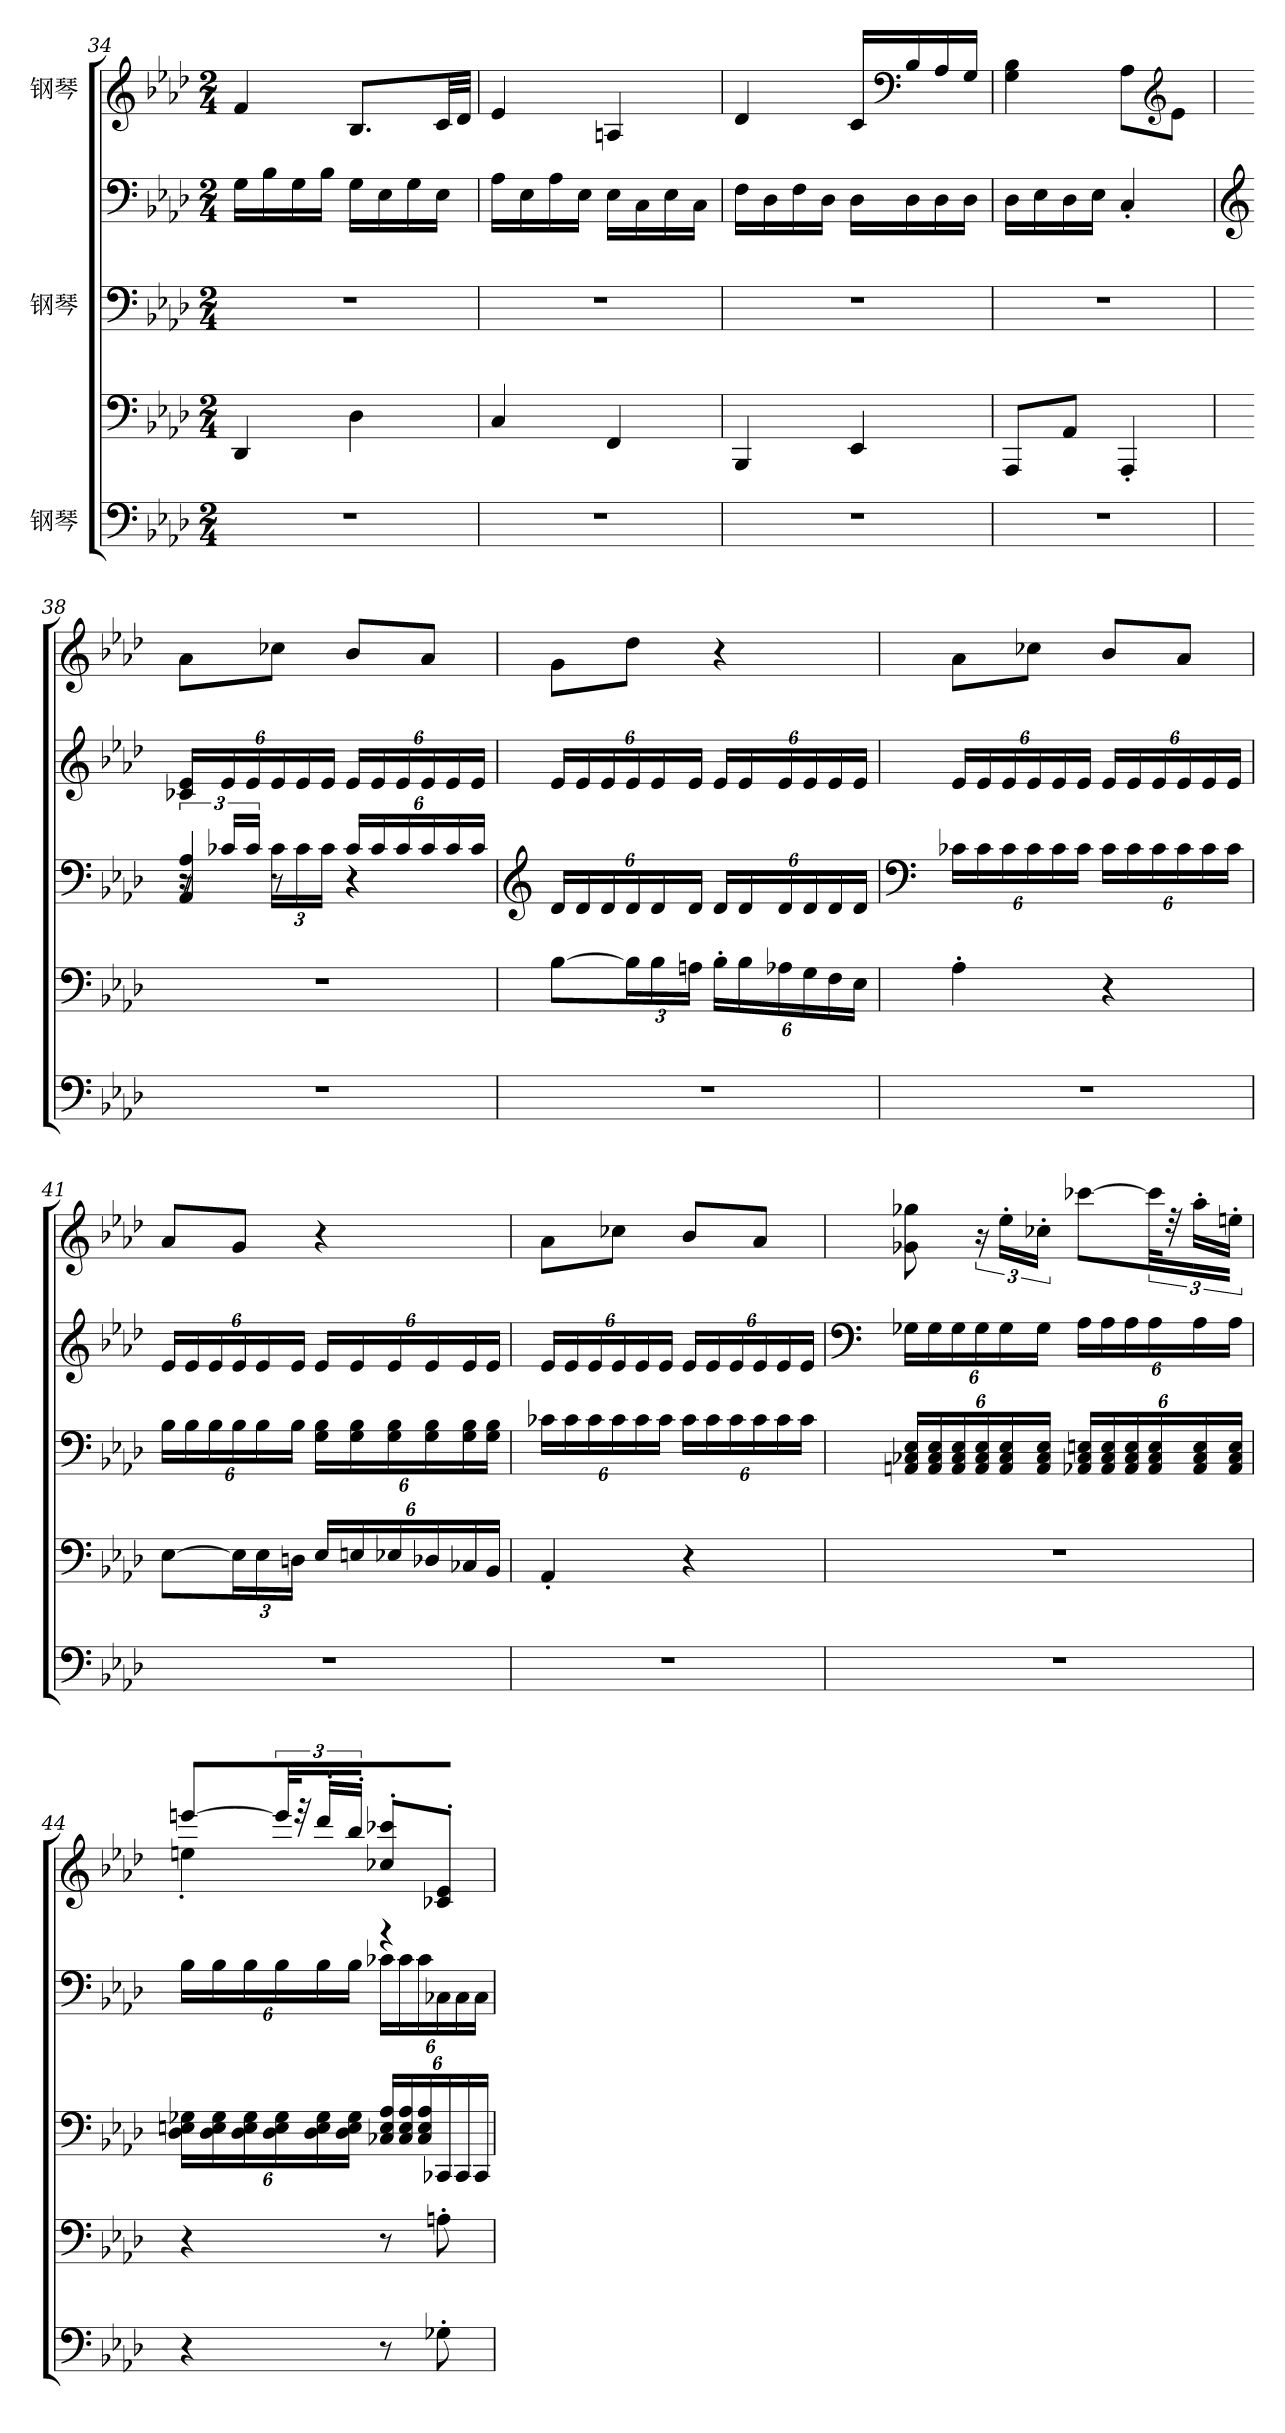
**kern	**kern	**kern	**kern	**kern
*part3	*part3	*part2	*part2	*part1
*staff5	*staff4	*staff3	*staff2	*staff1
*I"钢琴	*	*I"钢琴	*	*I"钢琴
*clefF4	*clefF4	*clefF4	*clefF4	*clefG2
*k[b-e-a-d-]	*k[b-e-a-d-]	*k[b-e-a-d-]	*k[b-e-a-d-]	*k[b-e-a-d-]
*M2/4	*M2/4	*M2/4	*M2/4	*M2/4
=34	=34	=34	=34	=34
2r	4DD-/	2r	16G\LL	4f/
.	.	.	16B-\	.
.	.	.	16G\	.
.	.	.	16B-\JJ	.
.	4D-\	.	16G\LL	8.B-/L
.	.	.	16E-\	.
.	.	.	16G\	.
.	.	.	16E-\JJ	32c/LL
.	.	.	.	32d-/JJJ
=35	=35	=35	=35	=35
2r	4C/	2r	16A-\LL	4e-/
.	.	.	16E-\	.
.	.	.	16A-\	.
.	.	.	16E-\JJ	.
.	4FF/	.	16E-\LL	4An/
.	.	.	16C\	.
.	.	.	16E-\	.
.	.	.	16C\JJ	.
=36	=36	=36	=36	=36
2r	4BBB-/	2r	16F\LL	4d-/
.	.	.	16D-\	.
.	.	.	16F\	.
.	.	.	16D-\JJ	.
.	4EE-/	.	16D-\LL	16c/LL
*	*	*	*	*clefF4
.	.	.	16D-\	16B-/
*	*	*	*	*MM28
.	.	.	16D-\	16A-/
.	.	.	16D-\JJ	16G/JJ
!!LO:PB:g=z
=37	=37	=37	=37	=37
*	*	*	*	*MM28
2r	8AAA-/L	2r	16D-\LL	4G\ 4B-\
.	.	.	16E-\	.
.	8AA-/J	.	16D-\	.
.	.	.	16E-\JJ	.
*	*	*	*	*MM26
.	4AAA-'/	.	4C'/	8A-\L
*	*	*	*	*clefG2
.	.	.	.	8e-\J
=38	=38	=38	=38	=38
*	*	*	*clefG2	*
*	*	*^	*	*
*	*	*	*^	*	*
*	*	*	*	*	*Xbrackettup	*
*	*	*v	*v	*v	*	*
*	*	*	*	*MM34
*	*	*^	*	*
*	*	*	*^	*	*
2r	2r	24r	8r	4AA-/ 4A-/	24c-X/ 24e-/LL	8a-\L
.	.	24c-X/LL	.	.	24e-/	.
.	.	24c-/JJ	.	.	24e-/	.
*	*	*	*Xbrackettup	*	*	*
.	.	8r	24c-\LL	.	24e-/	8cc-X\J
.	.	.	24c-\	.	24e-/	.
.	.	.	24c-\JJ	.	24e-/JJ	.
.	.	24c-/LL	4r	4r	24e-/LL	8b-/L
.	.	24c-/	.	.	24e-/	.
.	.	24c-/	.	.	24e-/	.
.	.	24c-/	.	.	24e-/	8a-/J
.	.	24c-/	.	.	24e-/	.
.	.	24c-/JJ	.	.	24e-/JJ	.
*	*	*v	*v	*v	*	*
!!LO:LB:g=z
=39	=39	=39	=39	=39
*	*	*clefG2	*	*
2r	[8B-\L	24d-/LL	24e-/LL	8g\L
.	.	24d-/	24e-/	.
.	.	24d-/	24e-/	.
*	*Xbrackettup	*	*	*
.	24B-\L]	24d-/	24e-/	8dd-\J
.	24B-\	24d-/	24e-/	.
.	24An\JJ	24d-/JJ	24e-/JJ	.
.	24B-'\LL	24d-/LL	24e-/LL	4r
.	24B-\	24d-/	24e-/	.
.	24A-X\	24d-/	24e-/	.
.	24G\	24d-/	24e-/	.
.	24F\	24d-/	24e-/	.
.	24E-\JJ	24d-/JJ	24e-/JJ	.
=40	=40	=40	=40	=40
*	*	*clefF4	*	*
2r	4A-'\	24c-X\LL	24e-/LL	8a-\L
.	.	24c-\	24e-/	.
.	.	24c-\	24e-/	.
.	.	24c-\	24e-/	8cc-X\J
.	.	24c-\	24e-/	.
.	.	24c-\JJ	24e-/JJ	.
.	4r	24c-\LL	24e-/LL	8b-/L
.	.	24c-\	24e-/	.
.	.	24c-\	24e-/	.
.	.	24c-\	24e-/	8a-/J
.	.	24c-\	24e-/	.
.	.	24c-\JJ	24e-/JJ	.
!!LO:PB:g=z
=41	=41	=41	=41	=41
2r	[8E-\L	24B-\LL	24e-/LL	8a-/L
.	.	24B-\	24e-/	.
.	.	24B-\	24e-/	.
.	24E-\L]	24B-\	24e-/	8g/J
.	24E-\	24B-\	24e-/	.
.	24Dn\JJ	24B-\JJ	24e-/JJ	.
.	24E-/LL	24G\ 24B-\LL	24e-/LL	4r
.	24En/	24G\ 24B-\	24e-/	.
.	24E-X/	24G\ 24B-\	24e-/	.
.	24D-X/	24G\ 24B-\	24e-/	.
.	24C-X/	24G\ 24B-\	24e-/	.
.	24BB-/JJ	24G\ 24B-\JJ	24e-/JJ	.
=42	=42	=42	=42	=42
2r	4AA-'/	24c-X\LL	24e-/LL	8a-\L
.	.	24c-\	24e-/	.
.	.	24c-\	24e-/	.
.	.	24c-\	24e-/	8cc-X\J
.	.	24c-\	24e-/	.
.	.	24c-\JJ	24e-/JJ	.
.	4r	24c-\LL	24e-/LL	8b-/L
.	.	24c-\	24e-/	.
.	.	24c-\	24e-/	.
.	.	24c-\	24e-/	8a-/J
.	.	24c-\	24e-/	.
.	.	24c-\JJ	24e-/JJ	.
!!LO:LB:g=z
=43	=43	=43	=43	=43
*	*	*	*clefF4	*
2r	2r	24AAn/ 24C-X/ 24E-/LL	24G-X\LL	8g-X\ 8gg-X\
.	.	24AA/ 24C-/ 24E-/	24G-\	.
.	.	24AA/ 24C-/ 24E-/	24G-\	.
.	.	24AA/ 24C-/ 24E-/	24G-\	24r
.	.	24AA/ 24C-/ 24E-/	24G-\	24ee-'\LL
.	.	24AA/ 24C-/ 24E-/JJ	24G-\JJ	24cc-X'\JJ
.	.	24AA-X/ 24C-/ 24En/LL	24A-\LL	[8ccc-X\L
.	.	24AA-/ 24C-/ 24E/	24A-\	.
.	.	24AA-/ 24C-/ 24E/	24A-\	.
.	.	24AA-/ 24C-/ 24E/	24A-\	48ccc-\Jkk]
.	.	.	.	48r
.	.	24AA-/ 24C-/ 24E/	24A-\	24aa-'\LL
.	.	24AA-/ 24C-/ 24E/JJ	24A-\JJ	24een'\JJ
=44	=44	=44	=44	=44
*	*	*	*	*^
4r	4r	24D-\ 24En\ 24G-X\LL	24B-\LL	[8eeen/L	4een'\
.	.	24D-\ 24E\ 24G-\	24B-\	.	.
.	.	24D-\ 24E\ 24G-\	24B-\	.	.
.	.	24D-\ 24E\ 24G-\	24B-\	48eee/Jkk]	.
.	.	.	.	48r	.
.	.	24D-\ 24E\ 24G-\	24B-\	24ddd-'/LL	.
.	.	24D-\ 24E\ 24G-\JJ	24B-\JJ	24bb-'/JJ	.
*	*	*	*	*MM35	*
8r	8r	24C-X/ 24E/ 24A-/LL	24c-X\LL	8cc-X/' 8ccc-X/'L	4r
.	.	24C-/ 24E/ 24A-/	24c-\	.	.
.	.	24C-/ 24E/ 24A-/	24c-\	.	.
8G-X'\	8An'\	24CC-X/	24C-X\	8c-X/' 8e-/'J	.
.	.	24CC-/	24C-\	.	.
.	.	24CC-/JJ	24C-\JJ	.	.
*	*	*	*	*v	*v
=	=	=	=	=
*-	*-	*-	*-	*-
